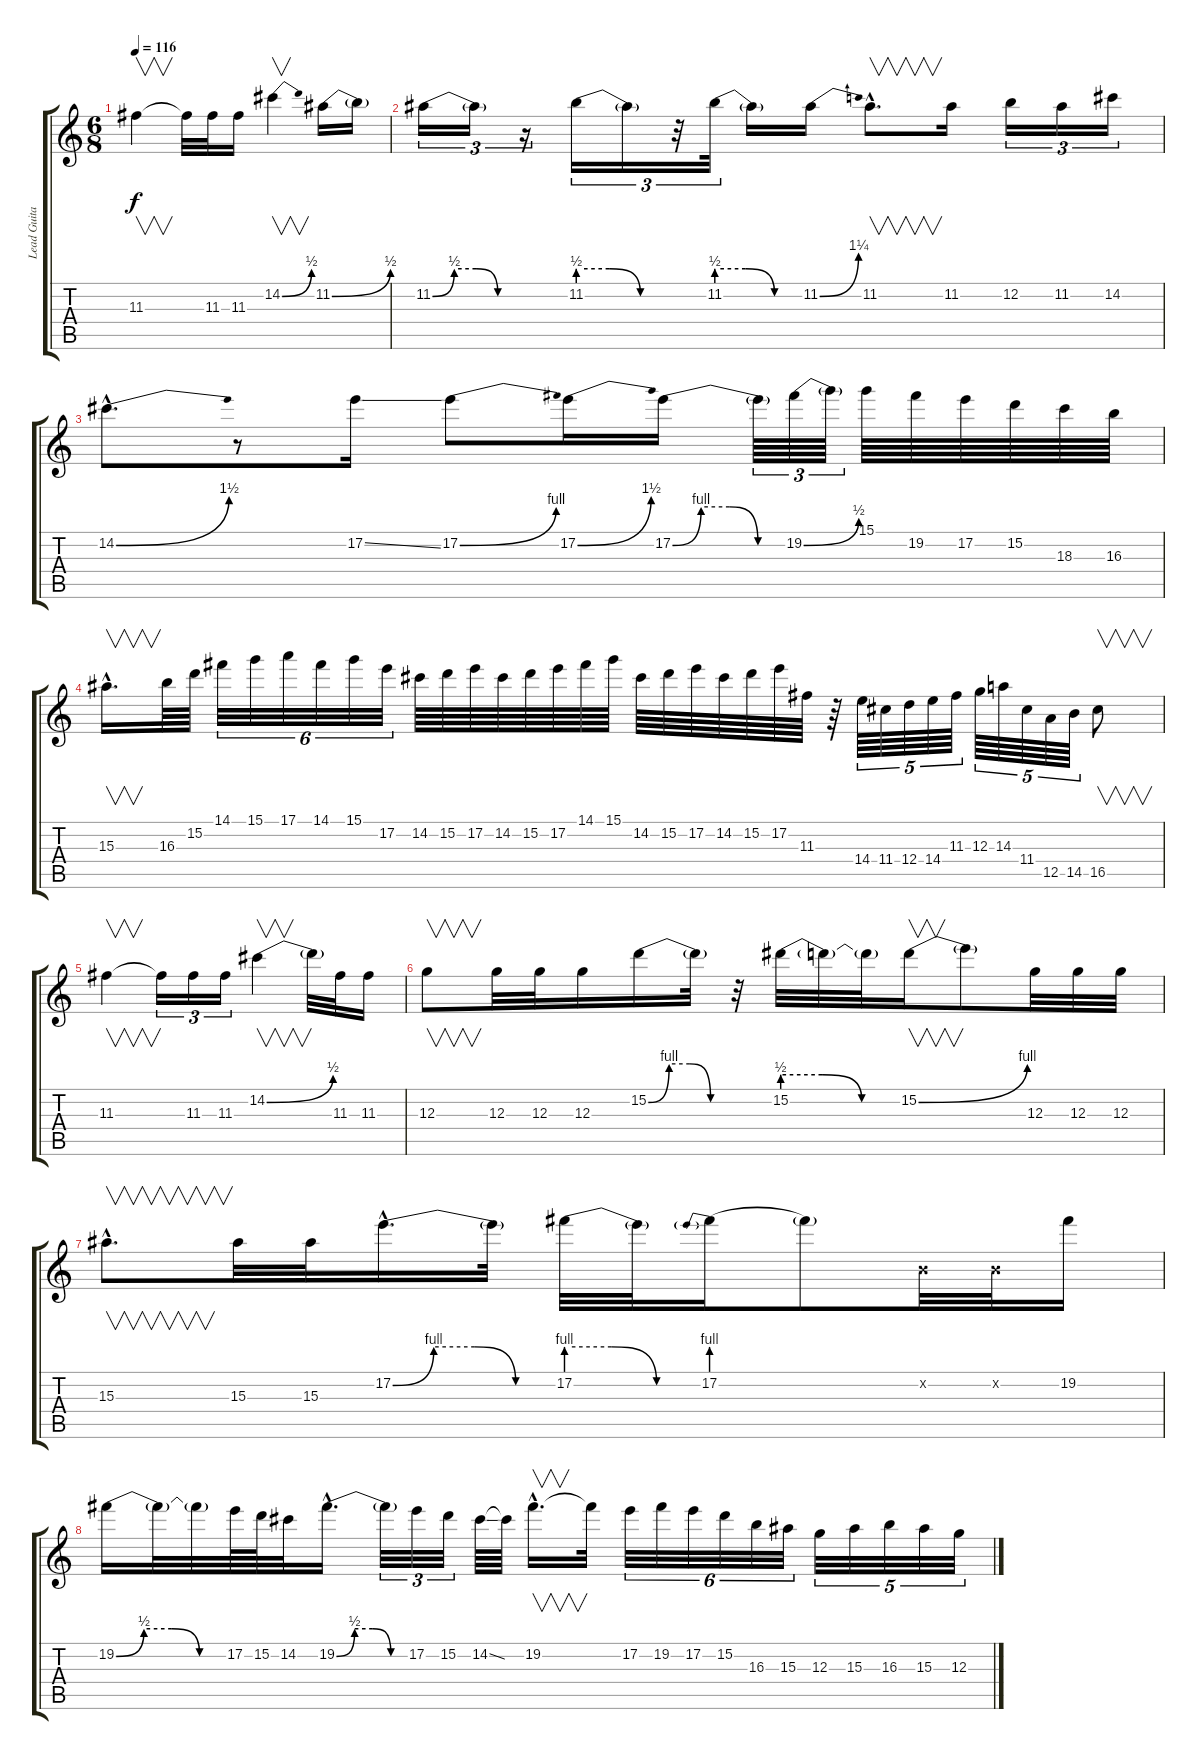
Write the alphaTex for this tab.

\track ("Lead Guitar ( Jason Becker )" "Lead Guita") {instrument overdrivenguitar}
\staff {score tabs}
\tuning (E4 B3 G3 D3 A2 E2) {hide}
\ts (6 8)
\tempo 116
\clef g2
\ks c
11.3.4{v dy f} 11.3{t}.32 11.3.32 11.3.16 14.2{be (bend 0 0 60 2)}.4{v} 11.2{be (bend 0 0 60 2)}.16 11.2{t}.16 |
11.2{be (custom 0 0 15 2 30 2 45 0 60 0)}.16{tu (3 2)} 11.2{t}.16{tu (3 2)} r.16{tu (3 2)} 11.2{be (custom 0 2 20 2 40 0 60 0)}.16{tu (3 2)} 11.2{t}.16{tu (3 2)} r.32{tu (3 2)} 11.2{be (custom 0 2 20 2 40 0 60 0)}.32{tu (3 2)} 11.2{t}.16 11.2{be (bend 0 0 60 5)}.16 11.2{hac}.8{v d} 11.2.16 12.2.16{tu (3 2)} 11.2.16{tu (3 2)} 14.2.16{tu (3 2)} |
14.2{be (bend 0 0 60 6) hac}.8{d} r.8 17.2{ss}.16 17.2{be (bend 0 0 60 4)}.8 17.2{be (bend 0 0 60 6)}.16 17.2{be (custom 0 0 15 4 30 4 45 0 60 0)}.16 17.2{t}.64{tu (3 2)} 19.2{be (bend 0 0 60 2)}.64{tu (3 2)} 19.2{t}.64{tu (3 2)} 15.1.64 19.2.64 17.2.64 15.2.64 18.3.64 16.3.64 |
15.3{hac}.16{v d} 16.3.64 15.2.64 14.1.32{tu (6 4)} 15.1.32{tu (6 4)} 17.1.32{tu (6 4)} 14.1.32{tu (6 4)} 15.1.32{tu (6 4)} 17.2.32{tu (6 4)} 14.2.64 15.2.64 17.2.64 14.2.64 15.2.64 17.2.64 14.1.64 15.1.64 14.2.64 15.2.64 17.2.64 14.2.64 15.2.64 17.2.64 11.3.64 r.64 14.4.64{tu (5 4)} 11.4.64{tu (5 4)} 12.4.64{tu (5 4)} 14.4.64{tu (5 4)} 11.3.64{tu (5 4)} 12.3.64{tu (5 4)} 14.3.64{tu (5 4)} 11.4.64{tu (5 4)} 12.5.64{tu (5 4)} 14.5.64{tu (5 4)} 16.5.8{v} |
11.3.4{v} 11.3{t}.16{tu (3 2)} 11.3.16{tu (3 2)} 11.3.16{tu (3 2)} 14.2{be (bend 0 0 60 2)}.4{v} 14.2{t}.32 11.3.32 11.3.16 |
12.3.8{v} 12.3.32 12.3.32 12.3.16 15.2{be (custom 0 0 15 4 30 4 45 0 60 0)}.16 15.2{t}.32 r.32 15.2{be (custom 0 2 20 2 40 0 60 0)}.32 15.2{t}.32 15.2{t}.32 15.2{be (bend 0 0 60 4)}.16{v} 15.2{t}.8 12.3.32 12.3.32 12.3.32 |
15.3{hac}.8{v d} 15.3.32 15.3.32 17.2{be (custom 0 0 15 4 30 4 45 0 60 0) hac}.16{d} 17.2{t}.32 17.2{be (custom 0 4 20 4 40 0 60 0)}.32 17.2{t}.32 17.2{be (prebend 0 4 60 4)}.16 17.2{t}.8 0.2{x}.32 0.2{x}.32 19.2.16 |
19.2{be (custom 0 0 15 2 30 2 45 0 60 0)}.16 19.2{t}.32 19.2{t}.32 17.2.64 15.2.64 14.2.32 19.2{be (custom 0 0 15 2 30 2 45 0 60 0) hac}.16{d} 19.2{t}.32{tu (3 2)} 17.2.32{tu (3 2)} 15.2.32{tu (3 2)} 14.2{ss}.64 14.2{t}.64 19.2{hac}.16{v d} 19.2{t}.32 17.2.32{tu (6 4)} 19.2.32{tu (6 4)} 17.2.32{tu (6 4)} 15.2.32{tu (6 4)} 16.3.32{tu (6 4)} 15.3.32{tu (6 4)} 12.3.32{tu (5 4)} 15.3.32{tu (5 4)} 16.3.32{tu (5 4)} 15.3.32{tu (5 4)} 12.3.32{tu (5 4)}
